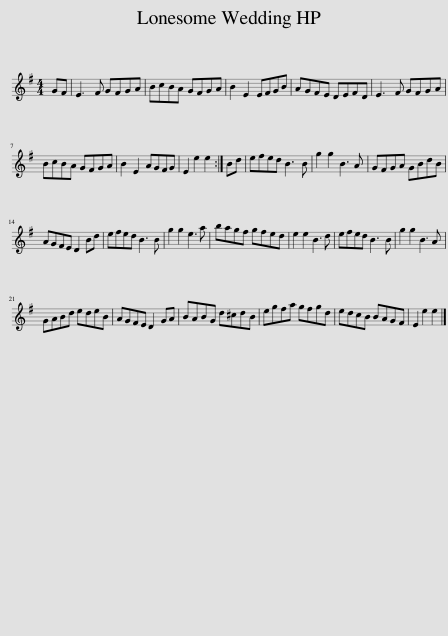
X:1
L:1/8
M:4/4
I:linebreak $
K:Emin
V:1 treble
V:1
 GF | E3 F GFGA | BcBA GFGA | B2 E2 EFGB | AGFE DEFD | %5
 E3 F GFGA |$ BcBA GFGA | B2 E2 AGFG | E2 e2 e2 :| Bd | %10
 efed B3 B | g2 g2 B3 A | GFGA GBdB |$ AGFE D2 Bd | efed B3 B | %15
 g2 g2 e3 a | bagf gfed | e2 e2 B3 d | efed B3 B | g2 g2 B3 A |$ %20
 GABd edeB | AGFE D2 GA | BABG d^cdB | egfa gfgd | edcB BAGF | %25
 E2 e2 e2 |] %26
